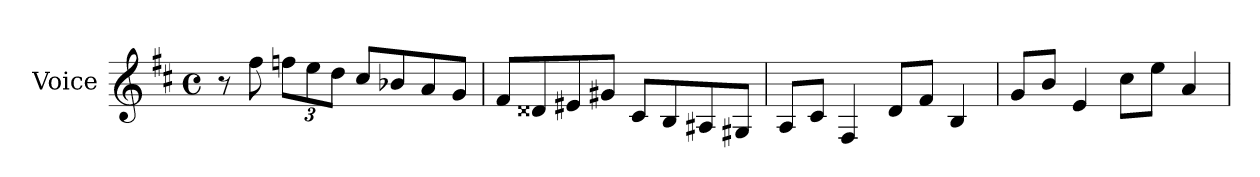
**kern
*part1
*staff1
*I"Voice
*I'Voice
*clefG2
*k[f#c#]
*M4/4
*met(c)
=1
8r
8ff#\
12ffn\L
12ee\
12dd\J
8cc#/L
8b-X/
8a/
8g/J
=2
8f#/L
8d##X/
8e#X/
8g#X/J
8c#/L
8B/
8A#X/
8G#X/J
=3
8A/L
8c#/J
4F#/
8d/L
8f#/J
4B/
=4
8g/L
8b/J
4e/
8cc#\L
8ee\J
4a/
=
*-
